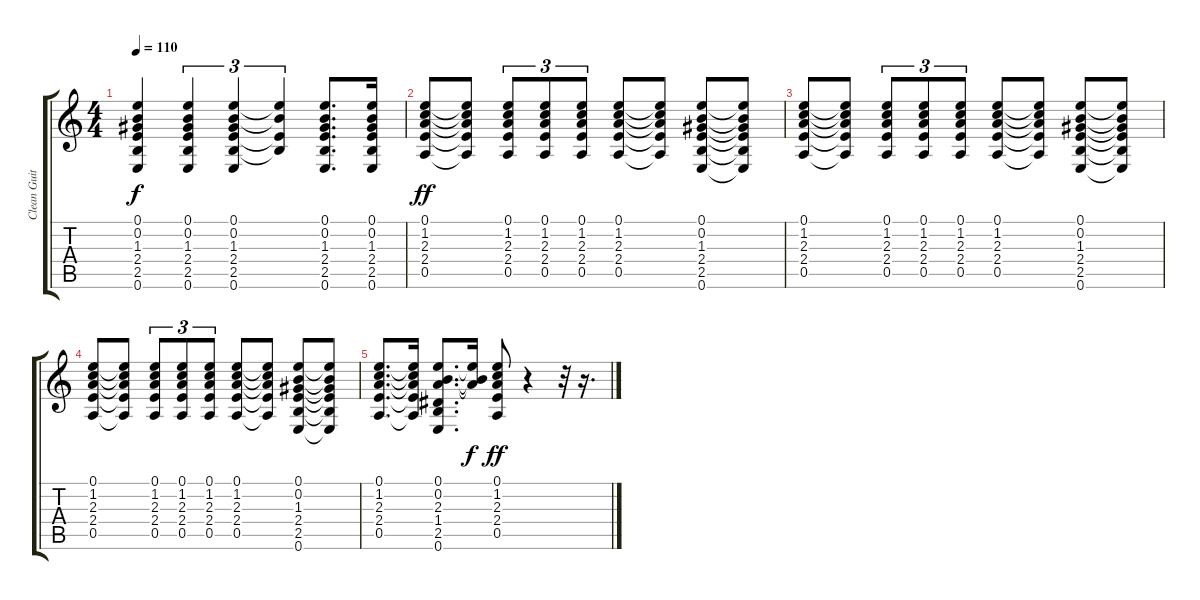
\track ("Clean Guitar - Gem Archer" "Clean Guit") {instrument electricguitarclean}
\staff {score tabs}
\tuning (E4 B3 G3 D3 A2 E2) {hide}
\ts (4 4)
\tempo 110
\clef g2
\ks c
(0.1 0.2 1.3 2.4 2.5 0.6).4{dy f} (0.1 0.2 1.3 2.4 2.5 0.6).4{tu (3 2)} (0.1 0.2 1.3 2.4 2.5 0.6).4{tu (3 2)} (0.1{t} 0.2{t} 2.4{t} 2.5{t}).4{tu (3 2)} (0.1 0.2 1.3 2.4 2.5 0.6).8{d} (0.1 0.2 1.3 2.4 2.5 0.6).16 |
(0.1 1.2 2.3 2.4 0.5).8{dy ff} (0.1{t} 1.2{t} 2.3{t} 2.4{t} 0.5{t}).8 (0.1 1.2 2.3 2.4 0.5).8{tu (3 2)} (0.1 1.2 2.3 2.4 0.5).8{tu (3 2)} (0.1 1.2 2.3 2.4 0.5).8{tu (3 2)} (0.1 1.2 2.3 2.4 0.5).8 (0.1{t} 1.2{t} 2.3{t} 2.4{t} 0.5{t}).8 (0.1 0.2 1.3 2.4 2.5 0.6).8 (0.1{t} 0.2{t} 1.3{t} 2.4{t} 2.5{t} 0.6{t}).8 |
(0.1 1.2 2.3 2.4 0.5).8 (0.1{t} 1.2{t} 2.3{t} 2.4{t} 0.5{t}).8 (0.1 1.2 2.3 2.4 0.5).8{tu (3 2)} (0.1 1.2 2.3 2.4 0.5).8{tu (3 2)} (0.1 1.2 2.3 2.4 0.5).8{tu (3 2)} (0.1 1.2 2.3 2.4 0.5).8 (0.1{t} 1.2{t} 2.3{t} 2.4{t} 0.5{t}).8 (0.1 0.2 1.3 2.4 2.5 0.6).8 (0.1{t} 0.2{t} 1.3{t} 2.4{t} 2.5{t} 0.6{t}).8 |
(0.1 1.2 2.3 2.4 0.5).8 (0.1{t} 1.2{t} 2.3{t} 2.4{t} 0.5{t}).8 (0.1 1.2 2.3 2.4 0.5).8{tu (3 2)} (0.1 1.2 2.3 2.4 0.5).8{tu (3 2)} (0.1 1.2 2.3 2.4 0.5).8{tu (3 2)} (0.1 1.2 2.3 2.4 0.5).8 (0.1{t} 1.2{t} 2.3{t} 2.4{t} 0.5{t}).8 (0.1 0.2 1.3 2.4 2.5 0.6).8 (0.1{t} 0.2{t} 1.3{t} 2.4{t} 2.5{t} 0.6{t}).8 |
(0.1 1.2 2.3 2.4 0.5).8{d} (0.1{t} 1.2{t} 2.3{t} 2.4{t} 0.5{t}).16 (0.1 0.2 2.3 1.4 2.5 0.6).8{d} (0.1{t} 0.2{t} 2.3{t}).16{dy f} (0.1 1.2 2.3 2.4 0.5).8{dy ff} r.4 r.32 r.16{d}
